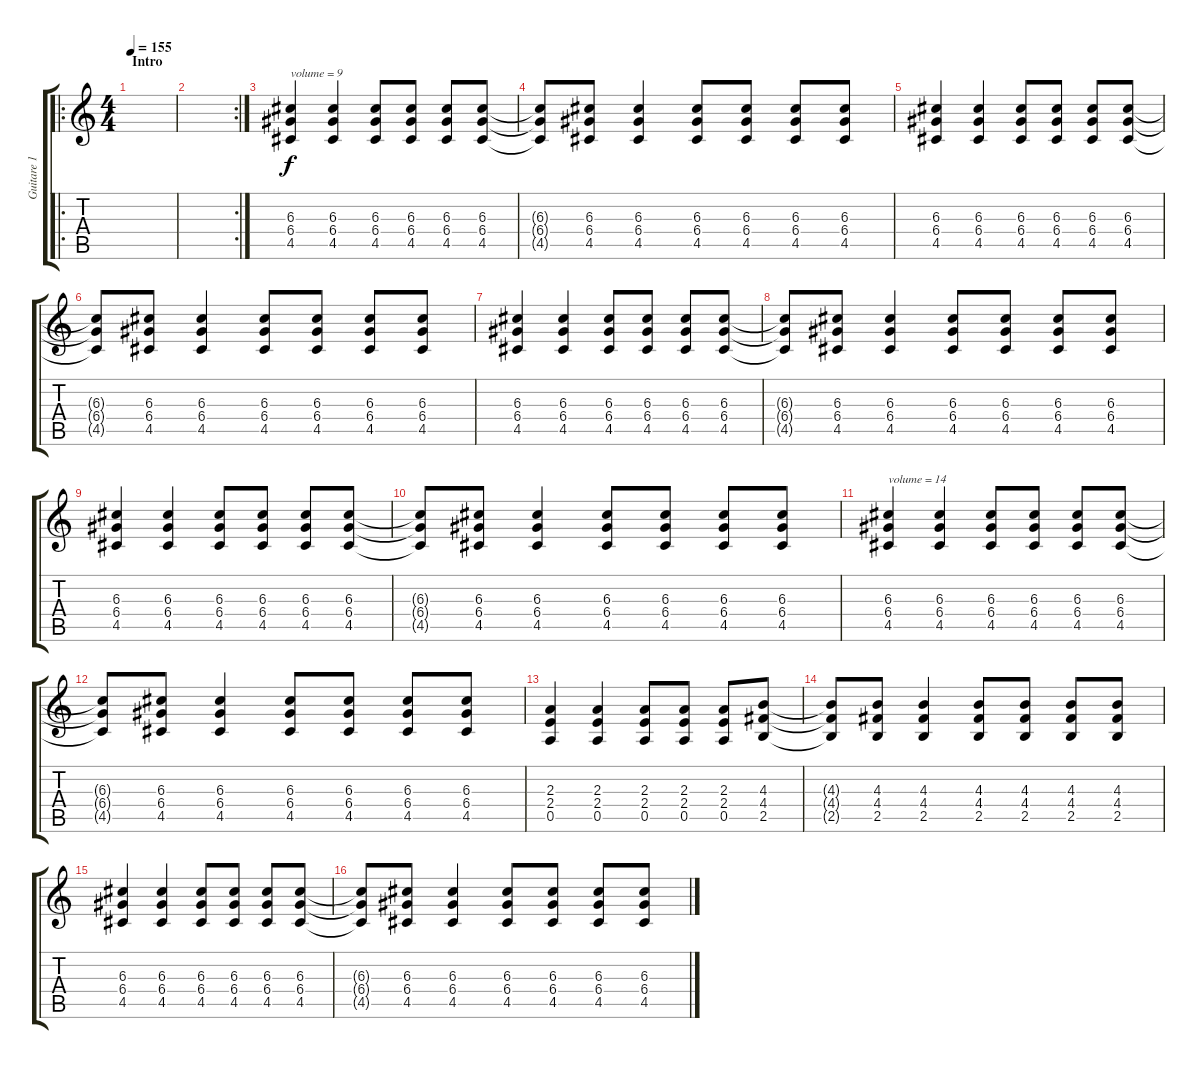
\track ("Guitare 1 " "Guitare 1 ") {instrument distortionguitar}
\staff {score tabs}
\tuning (E4 B3 G3 D3 A2 E2) {hide}
\ro
\ts (4 4)
\section ("" "Intro")
\tempo 155
\clef g2
\ks c
|
\rc 2
|
(6.3 6.4 4.5).4{txt "volume = 9" volume 9} (6.3 6.4 4.5).4 (6.3 6.4 4.5).8 (6.3 6.4 4.5).8 (6.3 6.4 4.5).8 (6.3 6.4 4.5).8 |
(6.3{t} 6.4{t} 4.5{t}).8 (6.3 6.4 4.5).8 (6.3 6.4 4.5).4 (6.3 6.4 4.5).8 (6.3 6.4 4.5).8 (6.3 6.4 4.5).8 (6.3 6.4 4.5).8 |
(6.3 6.4 4.5).4 (6.3 6.4 4.5).4 (6.3 6.4 4.5).8 (6.3 6.4 4.5).8 (6.3 6.4 4.5).8 (6.3 6.4 4.5).8 |
(6.3{t} 6.4{t} 4.5{t}).8 (6.3 6.4 4.5).8 (6.3 6.4 4.5).4 (6.3 6.4 4.5).8 (6.3 6.4 4.5).8 (6.3 6.4 4.5).8 (6.3 6.4 4.5).8 |
(6.3 6.4 4.5).4 (6.3 6.4 4.5).4 (6.3 6.4 4.5).8 (6.3 6.4 4.5).8 (6.3 6.4 4.5).8 (6.3 6.4 4.5).8 |
(6.3{t} 6.4{t} 4.5{t}).8 (6.3 6.4 4.5).8 (6.3 6.4 4.5).4 (6.3 6.4 4.5).8 (6.3 6.4 4.5).8 (6.3 6.4 4.5).8 (6.3 6.4 4.5).8 |
(6.3 6.4 4.5).4 (6.3 6.4 4.5).4 (6.3 6.4 4.5).8 (6.3 6.4 4.5).8 (6.3 6.4 4.5).8 (6.3 6.4 4.5).8 |
(6.3{t} 6.4{t} 4.5{t}).8 (6.3 6.4 4.5).8 (6.3 6.4 4.5).4 (6.3 6.4 4.5).8 (6.3 6.4 4.5).8 (6.3 6.4 4.5).8 (6.3 6.4 4.5).8 |
(6.3 6.4 4.5).4{txt "volume = 14" volume 14} (6.3 6.4 4.5).4 (6.3 6.4 4.5).8 (6.3 6.4 4.5).8 (6.3 6.4 4.5).8 (6.3 6.4 4.5).8 |
(6.3{t} 6.4{t} 4.5{t}).8 (6.3 6.4 4.5).8 (6.3 6.4 4.5).4 (6.3 6.4 4.5).8 (6.3 6.4 4.5).8 (6.3 6.4 4.5).8 (6.3 6.4 4.5).8 |
(2.3 2.4 0.5).4 (2.3 2.4 0.5).4 (2.3 2.4 0.5).8 (2.3 2.4 0.5).8 (2.3 2.4 0.5).8 (4.3 4.4 2.5).8 |
(4.3{t} 4.4{t} 2.5{t}).8 (4.3 4.4 2.5).8 (4.3 4.4 2.5).4 (4.3 4.4 2.5).8 (4.3 4.4 2.5).8 (4.3 4.4 2.5).8 (4.3 4.4 2.5).8 |
(6.3 6.4 4.5).4 (6.3 6.4 4.5).4 (6.3 6.4 4.5).8 (6.3 6.4 4.5).8 (6.3 6.4 4.5).8 (6.3 6.4 4.5).8 |
(6.3{t} 6.4{t} 4.5{t}).8 (6.3 6.4 4.5).8 (6.3 6.4 4.5).4 (6.3 6.4 4.5).8 (6.3 6.4 4.5).8 (6.3 6.4 4.5).8 (6.3 6.4 4.5).8
